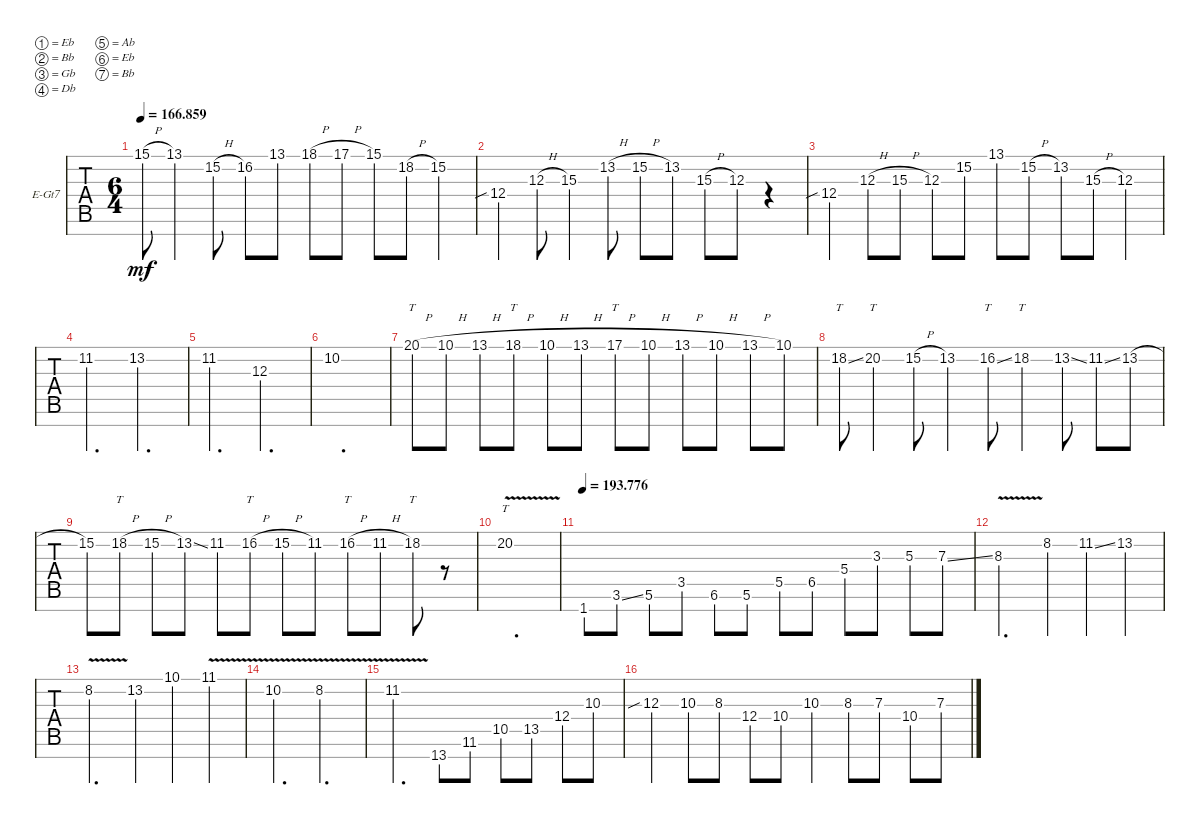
\defaultSystemsLayout 4
\bracketExtendMode groupsimilarinstruments
\firstSystemTrackNameOrientation horizontal
\otherSystemsTrackNameOrientation horizontal
\track ("Electric Guitar" "E-Gt7") {multiBarRest instrument overdrivenguitar}
\staff {tabs}
\tuning (Eb4 Bb3 Gb3 Db3 Ab2 Eb2 Bb1)
\ts (6 4)
\tempo
166.859
\accidentals auto
\clef g2
\ottava regular
\simile none
\ks c
15.1{h}.8{dy mf} 13.1.4 15.2{h}.8 16.2.8 13.1.8 18.1{h}.8 17.1{h}.8 15.1.8 18.2{h}.8 15.2.4 |
12.4{sib}.4 12.3{h}.8 15.3.4 13.2{h}.8 15.2{h}.8 13.2.8 15.3{h}.8 12.3.8 r.4 |
12.4{sib}.4 12.3{h}.8 15.3{h}.8 12.3.8 15.2.8 13.1.8 15.2{h}.8 13.2.8 15.3{h}.8 12.3.4 |
11.2.2{d} 13.2.2{d} |
11.2.2{d} 12.3.2{d} |
10.2.1{d} |
20.1{h}.8{tt} 10.1{h}.8 13.1{h}.8 18.1{h}.8{tt} 10.1{h}.8 13.1{h}.8 17.1{h}.8{tt} 10.1{h}.8 13.1{h}.8 10.1{h}.8 13.1{h}.8 10.1.8 |
18.2{ss}.8{tt} 20.2.4{tt} 15.2{h}.8 13.2.4 16.2{ss}.8{tt} 18.2.4{tt} 13.2{ss}.8 11.2{ss}.8 13.2{h}.8 |
15.2.8 18.2{h}.8{tt} 15.2{h}.8 13.2{ss}.8 11.2.8 16.2{h}.8{tt} 15.2{h}.8 11.2.8 16.2{h}.8{tt} 11.2{h}.8 18.2.8{tt} r.8 |
20.2{v}.1{tt d} |
\tempo
193.776 1.7.8 3.6{ss}.8 5.6.8 3.5.8 6.6.8 5.6.8 5.5.8 6.5.8 5.4.8 3.3.8 5.3.8 7.3{ss}.8 |
8.3{v}.2{d} 8.2.4 11.2{ss}.4 13.2.4 |
8.2{v}.2{d} 13.2.4 10.1.4 11.1{v}.4 |
10.2{v}.2{d} 8.2{v}.2{d} |
11.2{v}.2{d} 13.7.8 11.6.8 10.5.8 13.5.8 12.4.8 10.3.8 |
12.3{sib}.4 10.3.8 8.3.8 12.4.8 10.4.8 10.3.4 8.3.8 7.3.8 10.4.8 7.3.8
